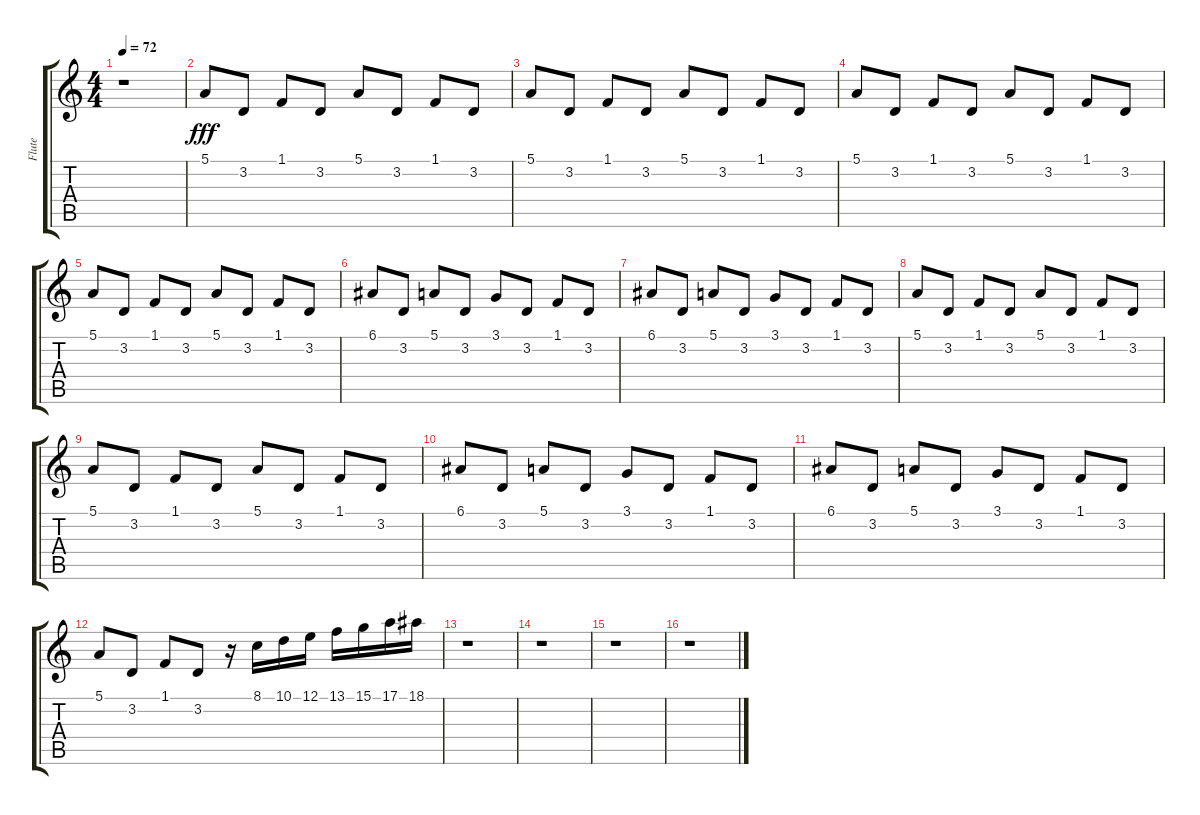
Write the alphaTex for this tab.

\track ("Flute" "Flute") {instrument flute}
\staff {score tabs}
\tuning (E4 B3 G3 D3 A2 E2) {hide}
\ts (4 4)
\tempo 72
\clef g2
\ks c
r.1{dy fff instrument flute} |
5.1.8 3.2.8 1.1.8 3.2.8 5.1.8 3.2.8 1.1.8 3.2.8 |
5.1.8 3.2.8 1.1.8 3.2.8 5.1.8 3.2.8 1.1.8 3.2.8 |
5.1.8 3.2.8 1.1.8 3.2.8 5.1.8 3.2.8 1.1.8 3.2.8 |
5.1.8 3.2.8 1.1.8 3.2.8 5.1.8 3.2.8 1.1.8 3.2.8 |
6.1.8 3.2.8 5.1.8 3.2.8 3.1.8 3.2.8 1.1.8 3.2.8 |
6.1.8 3.2.8 5.1.8 3.2.8 3.1.8 3.2.8 1.1.8 3.2.8 |
5.1.8 3.2.8 1.1.8 3.2.8 5.1.8 3.2.8 1.1.8 3.2.8 |
5.1.8 3.2.8 1.1.8 3.2.8 5.1.8 3.2.8 1.1.8 3.2.8 |
6.1.8 3.2.8 5.1.8 3.2.8 3.1.8 3.2.8 1.1.8 3.2.8 |
6.1.8 3.2.8 5.1.8 3.2.8 3.1.8 3.2.8 1.1.8 3.2.8 |
5.1.8 3.2.8 1.1.8 3.2.8 r.16 8.1.16 10.1.16 12.1.16 13.1.16 15.1.16 17.1.16 18.1.16 |
r.1 |
r.1 |
r.1 |
r.1
